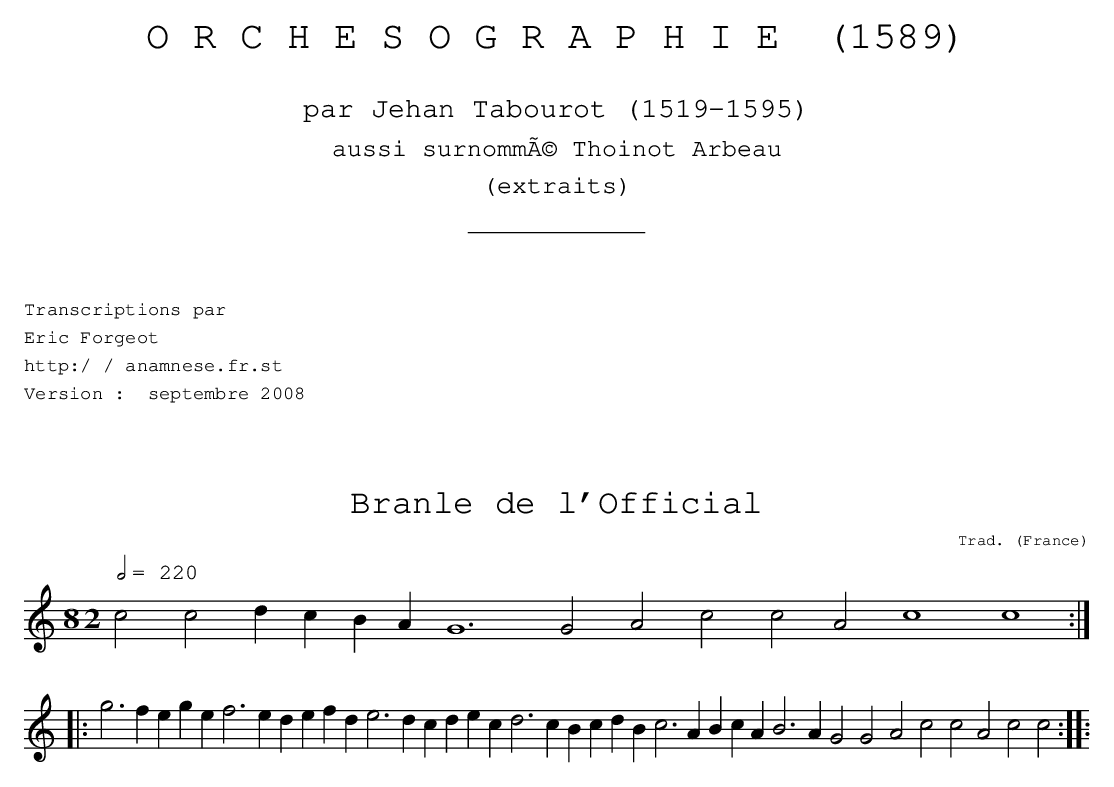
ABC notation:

X:1
T:Branle de l'Official
C:Trad.
O:France
M:8/ 2
L:1/ 2
Q:1/ 2=220
K:C
cc d/ c/ B/ A/  G3 GAccAc2c2 ::
g3/ 2 f/ e/ g/ e/ f3/ 2 e/ d/ e/ f/ d/ e3/ 2 d/  c/ d/ e/ c/  \
d3/ 2 c/ B/ c/ d/ B/  c3/ 2 / A/ B/ c/ A/  B3/ 2 A/  GGAccAcc ::
